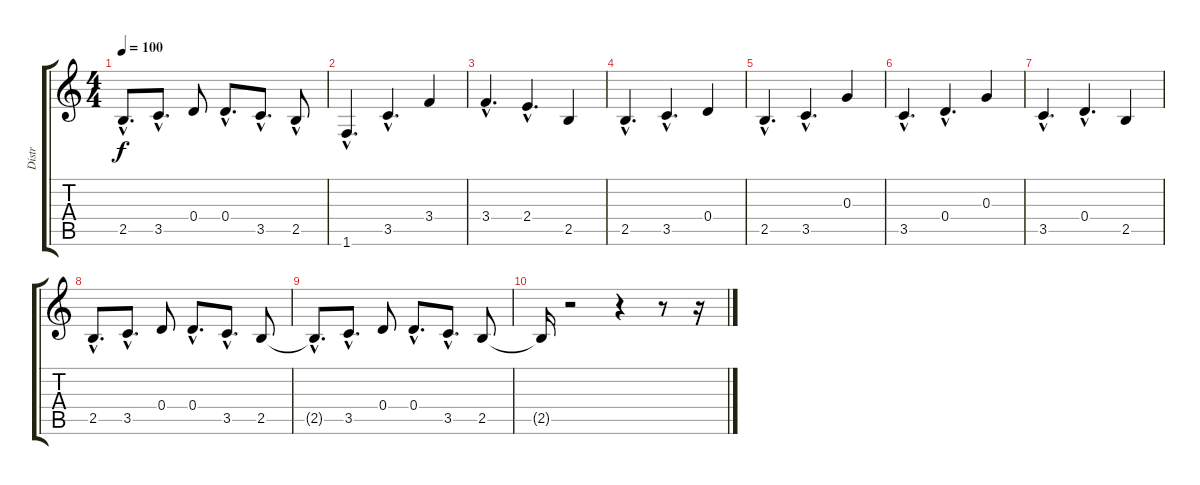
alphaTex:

\track ("Distr" "Distr") {instrument distortionguitar}
\staff {score tabs}
\tuning (E4 B3 G3 D3 A2 E2) {hide}
\ts (4 4)
\tempo 100
\clef g2
\ks c
2.5{hac t}.8{d dy f} 3.5{hac}.8{d} 0.4.8 0.4{hac}.8{d} 3.5{hac}.8{d} 2.5{hac}.8 |
1.6{hac}.4{d} 3.5{hac}.4{d} 3.4.4 |
3.4{hac}.4{d} 2.4{hac}.4{d} 2.5.4 |
2.5{hac}.4{d} 3.5{hac}.4{d} 0.4.4 |
2.5{hac}.4{d} 3.5{hac}.4{d} 0.3.4 |
3.5{hac}.4{d} 0.4{hac}.4{d} 0.3.4 |
3.5{hac}.4{d} 0.4{hac}.4{d} 2.5.4 |
2.5{hac}.8{d} 3.5{hac}.8{d} 0.4.8 0.4{hac}.8{d} 3.5{hac}.8{d} 2.5.8 |
2.5{hac t}.8{d} 3.5{hac}.8{d} 0.4.8 0.4{hac}.8{d} 3.5{hac}.8{d} 2.5.8 |
2.5{t}.16 r.2 r.4 r.8 r.16
